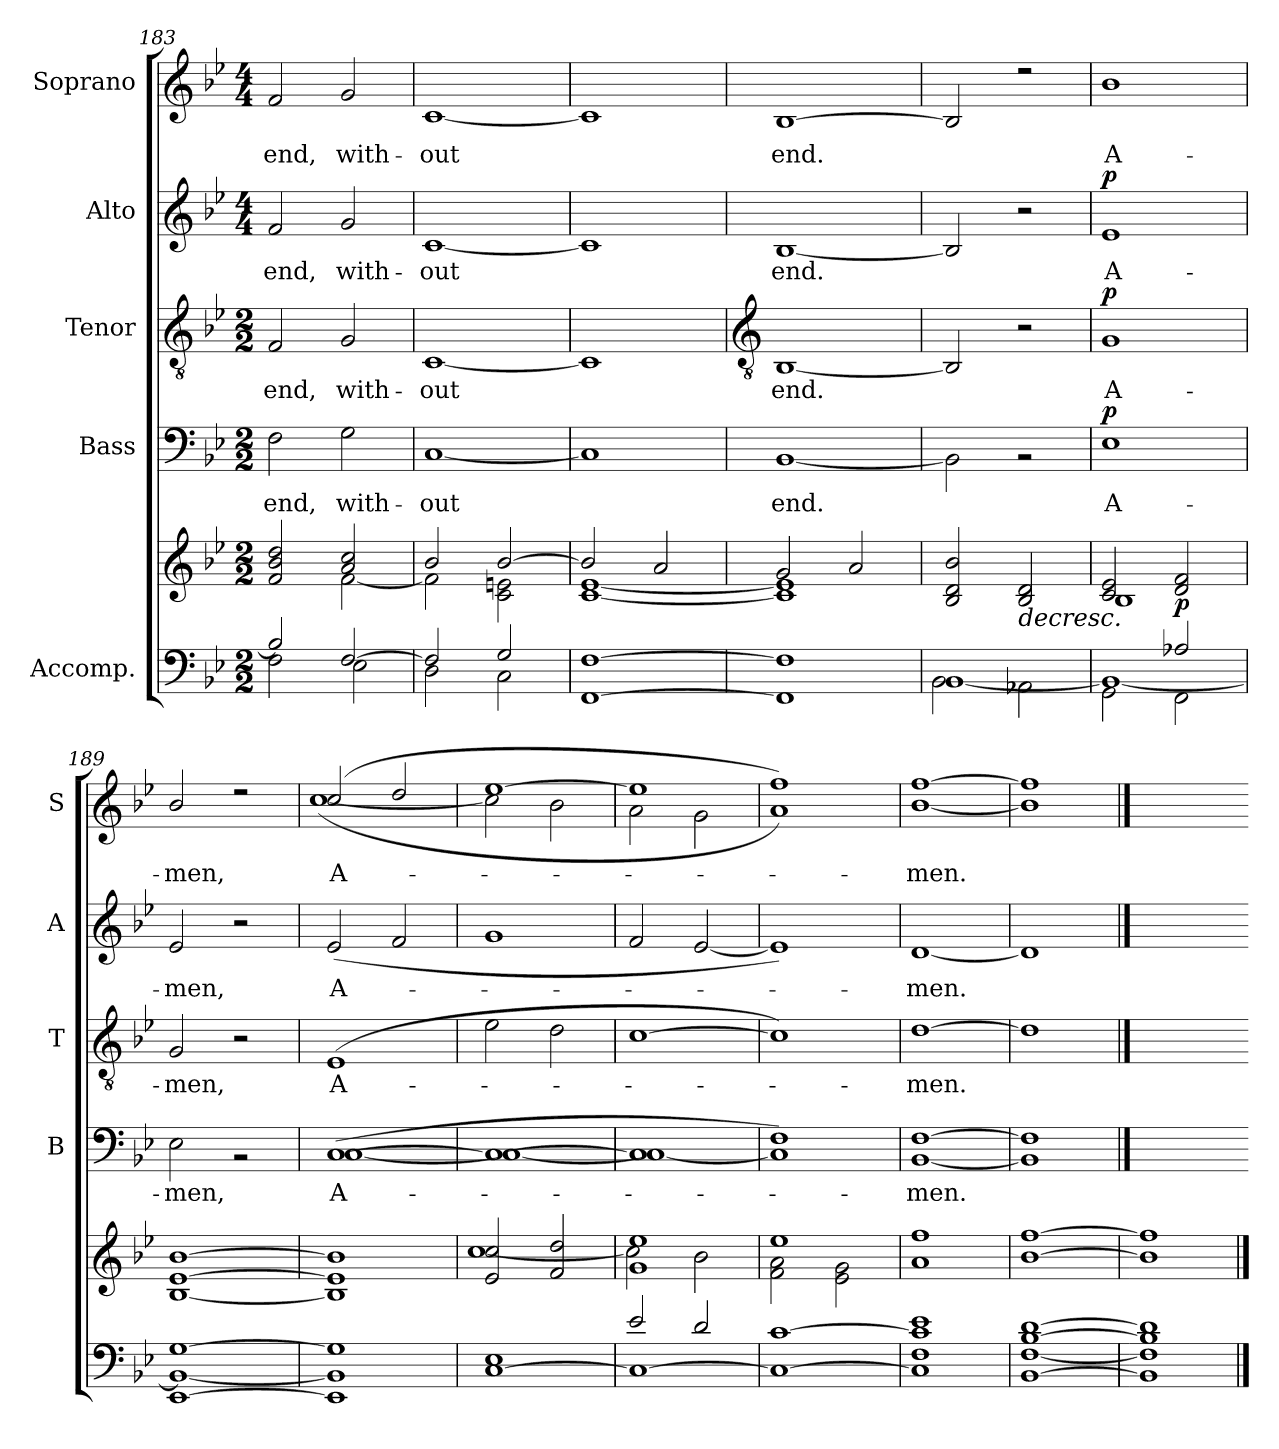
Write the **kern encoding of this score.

**kern	**kern	**dynam	**kern	**text	**dynam	**kern	**text	**dynam	**kern	**text	**dynam	**kern	**text	**dynam
*part5	*part5	*part5	*part4	*part4	*part4	*part3	*part3	*part3	*part2	*part2	*part2	*part1	*part1	*part1
*staff6	*staff5	*staff5/6	*staff4	*staff4	*staff4	*staff3	*staff3	*staff3	*staff2	*staff2	*staff2	*staff1	*staff1	*staff1
*I"Accomp.	*	*	*I"Bass	*	*	*I"Tenor	*	*	*I"Alto	*	*	*I"Soprano	*	*
*	*	*	*I'B	*	*	*I'T	*	*	*I'A	*	*	*I'S	*	*
*clefF4	*clefG2	*	*clefF4	*	*	*clefGv2	*	*	*clefG2	*	*	*clefG2	*	*
*k[b-e-]	*k[b-e-]	*	*k[b-e-]	*	*	*k[b-e-]	*	*	*k[b-e-]	*	*	*k[b-e-]	*	*
*B-:	*B-:	*	*B-:	*	*	*B-:	*	*	*B-:	*	*	*B-:	*	*
*M2/2	*M2/2	*	*M2/2	*	*	*M2/2	*	*	*M4/4	*	*	*M4/4	*	*
=183	=183	=183	=183	=183	=183	=183	=183	=183	=183	=183	=183	=183	=183	=183
*^	*^	*	*	*	*	*	*	*	*	*	*	*	*	*
*	*^	*	*	*	*	*	*	*	*	*	*	*	*	*	*	*
!	!	!	!	!	!	!	!LO:LY:b	!	!	!LO:LY:b	!	!	!LO:LY:b	!	!	!LO:LY:b	!
2B-/]	1ryy	2F\	2f/ 2b-/ 2dd/	2ryy	.	2F	end,	.	2F	end,	.	2f	end,	.	2f	end,	.
!	!	!	!	!	!	!	!LO:LY:b	!	!	!LO:LY:b	!	!	!LO:LY:b	!	!	!LO:LY:b	!
[2F/	.	2E-\	2a/ 2cc/	[2f\	.	2G	with-	.	2G	with-	.	2g	with-	.	2g	with-	.
=184	=184	=184	=184	=184	=184	=184	=184	=184	=184	=184	=184	=184	=184	=184	=184	=184	=184
!	!	!	!	!	!	!	!LO:LY:b	!	!	!LO:LY:b	!	!	!LO:LY:b	!	!	!LO:LY:b	!
2F/]	1ryy	2D\	2b-/	2f\]	.	[1C	-out	.	[1C	-out	.	[1c	-out	.	[1c	-out	.
2G/	.	2C\	[2b-/	2c\ 2en\	.	.	.	.	.	.	.	.	.	.	.	.	.
=185	=185	=185	=185	=185	=185	=185	=185	=185	=185	=185	=185	=185	=185	=185	=185	=185	=185
[1F/	1ryy	[1FF\	2b-/]	[1c\ [1e-\	.	1C]	.	.	1C]	.	.	1c]	.	.	1c]	.	.
.	.	.	2a/	.	.	.	.	.	.	.	.	.	.	.	.	.	.
!!LO:LB:g=z
=186	=186	=186	=186	=186	=186	=186	=186	=186	=186	=186	=186	=186	=186	=186	=186	=186	=186
*	*	*	*	*	*	*	*	*	*clefGv2	*	*	*	*	*	*	*	*
*	*	*	*	*	*	*^	*	*	*	*	*	*	*	*	*	*	*
!	!	!	!	!	!	!	!	!LO:LY:b	!	!	!LO:LY:b	!	!	!LO:LY:b	!	!	!LO:LY:b	!
*	*	*	*	*	*	*	*	*	*	*	*	*	*	*	*	*^	*	*
1F/]	1ryy	1FF\]	2g/	1c\] 1e-\]	.	1ryy	[1BB-	end.	.	[1BB-	end.	.	[1B-	end.	.	[1B-/	1ryy	end.	.
.	.	.	2a/	.	.	.	.	.	.	.	.	.	.	.	.	.	.	.	.
!!LO:LB:g=z	!!
=187	=187	=187	=187	=187	=187	=187	=187	=187	=187	=187	=187	=187	=187	=187	=187	=187	=187	=187	=187
1ryy	[1BB-	2BB-\	2B-/ 2d/ 2b-/	1ryy	.	1ryy	2BB-]	.	.	2BB-]	.	.	2B-]	.	.	2B-/]	1ryy	.	.
!	!	!	!	!	!LO:HP:b	!	!	!	!	!	!	!	!	!	!	!	!	!	!
.	.	2AA-X\	2B-/ 2d/	.	>	.	2r	.	.	2r	.	.	2r	.	.	2r	.	.	.
=188	=188	=188	=188	=188	=188	=188	=188	=188	=188	=188	=188	=188	=188	=188	=188	=188	=188	=188	=188
!	!	!	!	!	!	!	!	!LO:LY:b	!LO:DY:b	!	!LO:LY:b	!LO:DY:b	!	!LO:LY:b	!LO:DY:b	!	!	!LO:LY:b	!LO:DY:b
2ryy	1BB-_	2GG\	2c/ 2e-/	1B-\	.	1ryy	1E-	A-	p	1G	A-	p	1e-	A-	p	1b-/	1ryy	A-	p
!	!	!	!	!	!LO:DY:b	!	!	!	!	!	!	!	!	!	!	!	!	!	!
2A-X/	.	2FF\	2d/ 2f/	.	p	.	.	.	.	.	.	.	.	.	.	.	.	.	.
*v	*v	*v	*	*	*	*v	*v	*	*	*	*	*	*	*	*	*v	*v	*	*
*	*v	*v	*	*	*	*	*	*	*	*	*	*	*	*	*
.	.	]	.	.	.	.	.	.	.	.	.	.	.	.
=189	=189	=189	=189	=189	=189	=189	=189	=189	=189	=189	=189	=189	=189	=189
*^	*^	*	*^	*	*	*	*	*	*	*	*	*	*	*
*	*^	*	*	*	*	*	*	*	*	*	*	*	*	*	*	*	*
!	!	!	!	!	!	!	!	!LO:LY:b	!	!	!LO:LY:b	!	!	!LO:LY:b	!	!	!LO:LY:b	!
*	*	*	*	*	*	*	*	*	*	*	*	*	*	*	*	*^	*	*
[1G/	1BB-_	[1EE-\	[1e-/ [1b-/	[1B-\	.	1ryy	2E-	-men,	.	2G	-men,	.	2e-	-men,	.	2b-/	1ryy	-men,	.
.	.	.	.	.	.	.	2r	.	.	2r	.	.	2r	.	.	2r	.	.	.
=190	=190	=190	=190	=190	=190	=190	=190	=190	=190	=190	=190	=190	=190	=190	=190	=190	=190	=190	=190
!	!	!	!	!	!	!	!	!LO:LY:b	!	!	!LO:LY:b	!	!	!LO:LY:b	!	!	!	!LO:LY:b	!
1G/]	1BB-]	1EE-\]	1e-/] 1b-/]	1B-\]	.	(>[1C/	[1C	A-	.	(<1E-	A-	.	(<2e-	A-	.	(>2cc/	(<[1cc\	A-	.
.	.	.	.	.	.	.	.	.	.	.	.	.	2f	.	.	2dd/	.	.	.
=191	=191	=191	=191	=191	=191	=191	=191	=191	=191	=191	=191	=191	=191	=191	=191	=191	=191	=191	=191
1E-/	1ryy	[1C\	2e-/ 2cc/	[1cc\	.	1C/_	1C_	.	.	2e-	.	.	1g	.	.	[1ee-/	2cc\]	.	.
.	.	.	2f/ 2dd/	.	.	.	.	.	.	2d	.	.	.	.	.	.	2b-\	.	.
=192	=192	=192	=192	=192	=192	=192	=192	=192	=192	=192	=192	=192	=192	=192	=192	=192	=192	=192	=192
2e-/	1ryy	1C\_	1g/ 1ee-/	2cc\]	.	1C/]	1C_	.	.	[1c	.	.	2f	.	.	1ee-/]	2a\	.	.
2d/	.	.	.	2b-\	.	.	.	.	.	.	.	.	[2e-	.	.	.	2g\	.	.
=193	=193	=193	=193	=193	=193	=193	=193	=193	=193	=193	=193	=193	=193	=193	=193	=193	=193	=193	=193
[1c/	1ryy	1C\_	1ee-/	2f\ 2a\	.	1F/)	1C]	.	.	1c])	.	.	1e-])	.	.	1ff/)	1a\)	.	.
.	.	.	.	2e-\ 2g\	.	.	.	.	.	.	.	.	.	.	.	.	.	.	.
=194	=194	=194	=194	=194	=194	=194	=194	=194	=194	=194	=194	=194	=194	=194	=194	=194	=194	=194	=194
!	!	!	!	!	!	!	!	!LO:LY:b	!	!	!LO:LY:b	!	!	!LO:LY:b	!	!	!	!LO:LY:b	!
1c/]	1F 1e-	1C\]	1a/ 1ff/	1ryy	.	[1F/	[1BB-	men.	.	[1d	men.	.	[1d	men.	.	[1ff/	[1b-\	men.	.
=195	=195	=195	=195	=195	=195	=195	=195	=195	=195	=195	=195	=195	=195	=195	=195	=195	=195	=195	=195
[1B-/ [1d/	[1F	[1BB-\	[1b-/ [1ff/	1ryy	.	1F/]	1BB-]	.	.	1d]	.	.	1d]	.	.	1ff/]	1b-\]	.	.
*	*	*	*	*	*	*v	*v	*	*	*	*	*	*	*	*	*v	*v	*	*
=	=	=	=	=	==	==	==	==	==	==	==	==	==	==	==	==	==
1B-/] 1d/]	1F]	1BB-\]	1b-/] 1ff/]	1ryy	.	1ryy	.	.	1ryy	.	.	1ryy	.	.	1ryy	.	.
*v	*v	*v	*	*	*	*	*	*	*	*	*	*	*	*	*	*	*
*	*v	*v	*	*	*	*	*	*	*	*	*	*	*	*	*
==	==	=	=	=	=	=	=	=	=	=	=	=	=	=
*-	*-	*-	*-	*-	*-	*-	*-	*-	*-	*-	*-	*-	*-	*-
